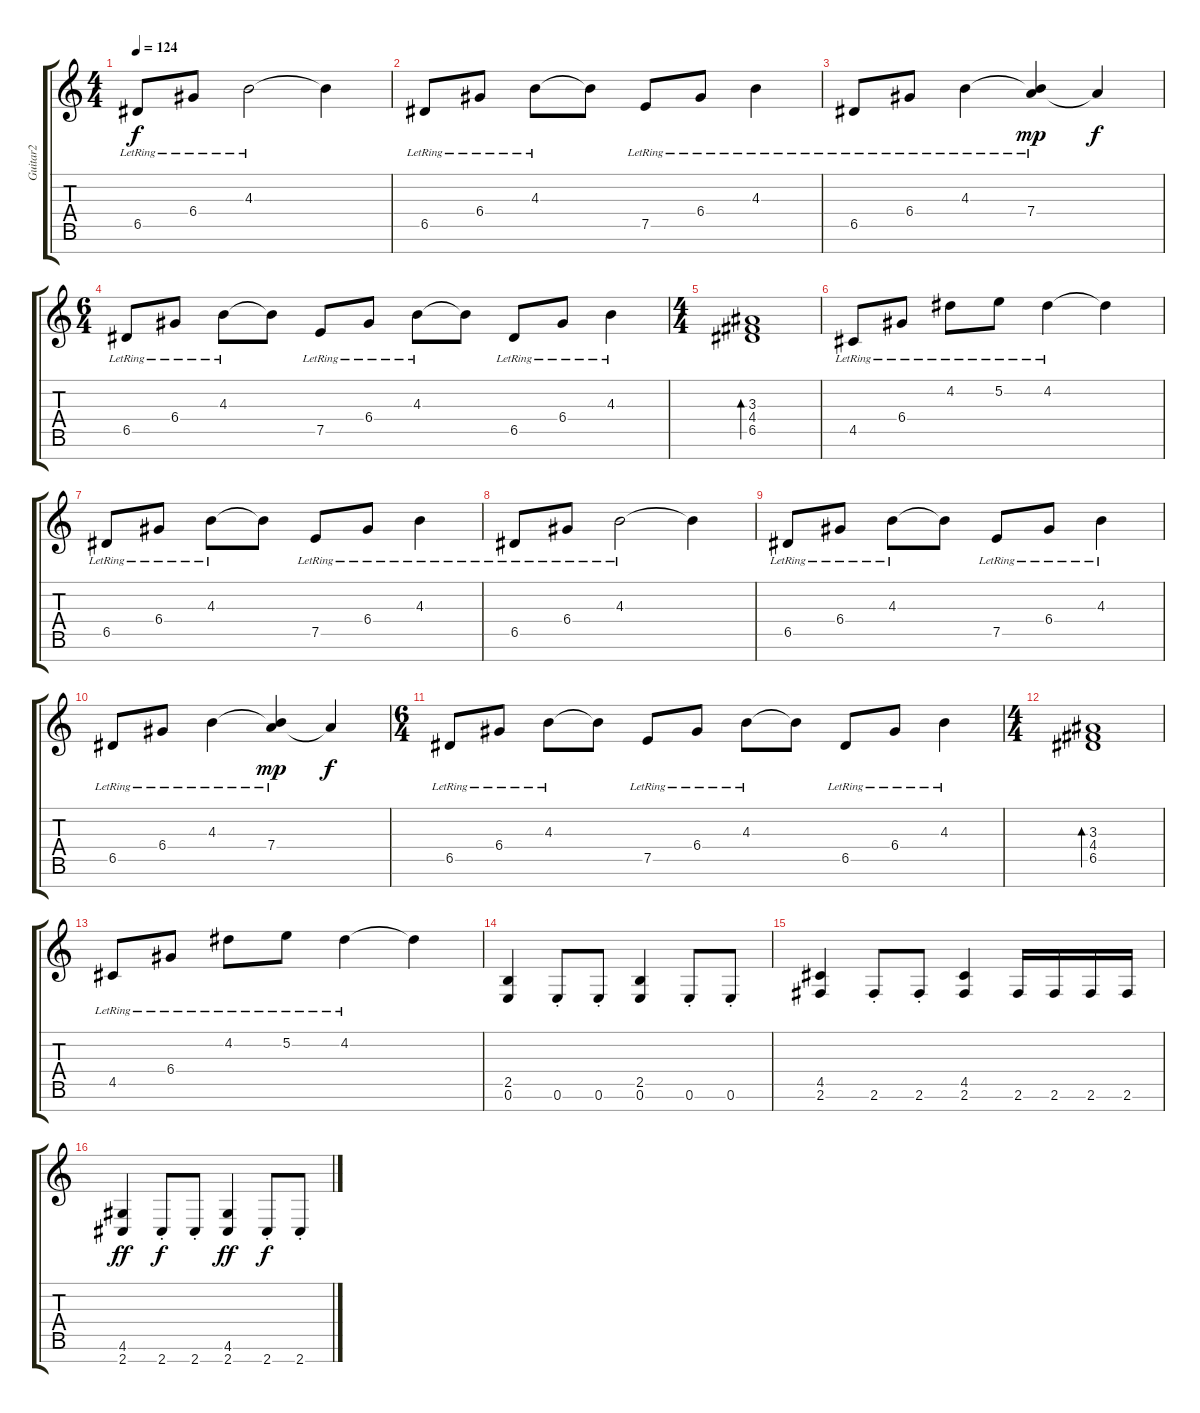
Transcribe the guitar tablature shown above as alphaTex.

\track ("Guitar2" "Guitar2") {instrument distortionguitar}
\staff {score tabs}
\tuning (E4 B3 G3 D3 A2 E2 B1) {hide}
\ts (4 4)
\tempo 124
\clef g2
\ks c
6.5{lr}.8{dy f} 6.4{lr}.8 4.3{lr}.2 4.3{t}.4 |
6.5{lr}.8{instrument electricguitarclean} 6.4{lr}.8 4.3{lr}.8 4.3{t}.8 7.5{lr}.8 6.4{lr}.8 4.3{lr}.4 |
6.5{lr}.8 6.4{lr}.8 4.3{lr}.4 (4.3{t} 7.4{lr}).4{dy mp} 7.4{t}.4{dy f} |
\ts (6 4)
6.5{lr}.8 6.4{lr}.8 4.3{lr}.8 4.3{t}.8 7.5{lr}.8 6.4{lr}.8 4.3{lr}.8 4.3{t}.8 6.5{lr}.8 6.4{lr}.8 4.3{lr}.4 |
\ts (4 4)
(3.3 4.4 6.5).1{bd 240} |
4.5{lr}.8 6.4{lr}.8 4.2{lr}.8 5.2{lr}.8 4.2{lr}.4 4.2{t}.4 |
6.5{lr}.8{instrument electricguitarclean} 6.4{lr}.8 4.3{lr}.8 4.3{t}.8 7.5{lr}.8 6.4{lr}.8 4.3{lr}.4 |
6.5{lr}.8 6.4{lr}.8 4.3{lr}.2 4.3{t}.4 |
6.5{lr}.8{instrument electricguitarclean} 6.4{lr}.8 4.3{lr}.8 4.3{t}.8 7.5{lr}.8 6.4{lr}.8 4.3{lr}.4 |
6.5{lr}.8 6.4{lr}.8 4.3{lr}.4 (4.3{t} 7.4{lr}).4{dy mp} 7.4{t}.4{dy f} |
\ts (6 4)
6.5{lr}.8 6.4{lr}.8 4.3{lr}.8 4.3{t}.8 7.5{lr}.8 6.4{lr}.8 4.3{lr}.8 4.3{t}.8 6.5{lr}.8 6.4{lr}.8 4.3{lr}.4 |
\ts (4 4)
(3.3 4.4 6.5).1{bd 240} |
4.5{lr}.8 6.4{lr}.8 4.2{lr}.8 5.2{lr}.8 4.2{lr}.4 4.2{t}.4 |
(2.5 0.6).4{instrument distortionguitar} 0.6{st}.8 0.6{st}.8 (2.5 0.6).4 0.6{st}.8 0.6{st}.8 |
(4.5 2.6).4 2.6{st}.8 2.6{st}.8 (4.5 2.6).4 2.6.16 2.6.16 2.6.16 2.6.16 |
(4.6 2.7).4{dy ff} 2.7{st}.8{dy f} 2.7{st}.8 (4.6 2.7).4{dy ff} 2.7{st}.8{dy f} 2.7{st}.8
